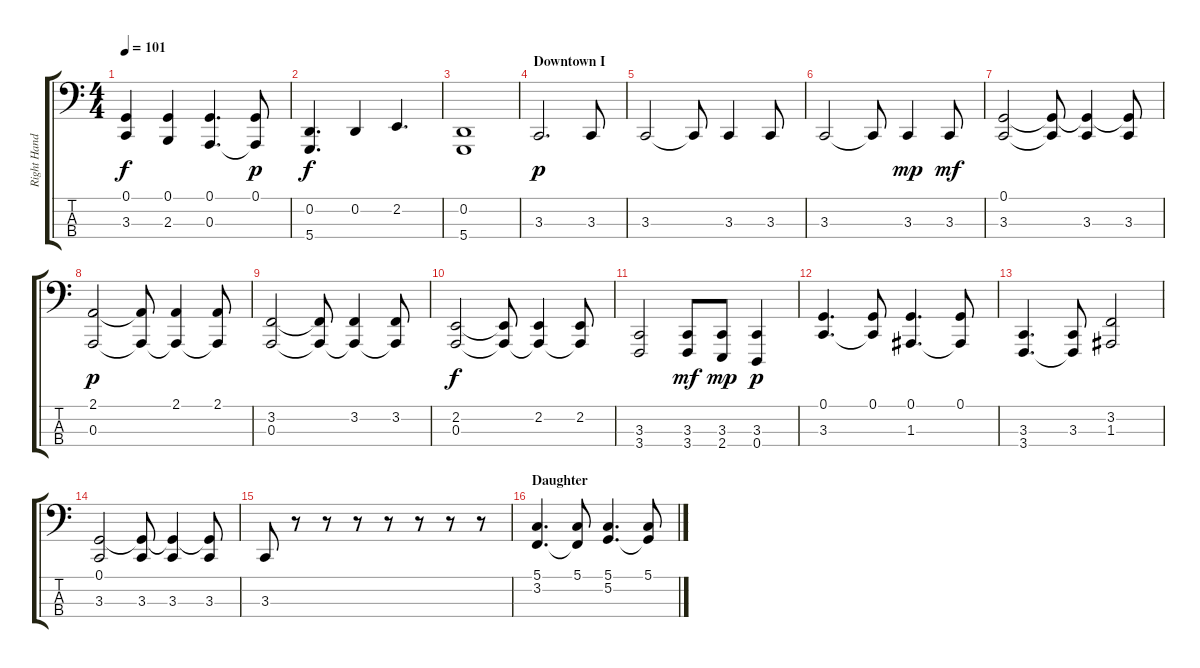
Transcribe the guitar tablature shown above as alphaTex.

\track ("Right Hand" "Right Hand") {instrument acousticgrandpiano}
\staff {score tabs}
\tuning (G2 D2 A1 D1) {hide}
\ts (4 4)
\tempo 101
\clef f4
\ks c
(0.1 3.3).4{dy f} (0.1 2.3).4 (0.1 0.3).4{d} (0.1 0.3{t}).8{dy p} |
(0.2 5.4).4{d dy f} 0.2.4 2.2.4{d} |
(0.2 5.4).1 |
\section ("" "Downtown I")
3.3.2{d dy p} 3.3.8 |
3.3.2 3.3{t}.8 3.3.4 3.3.8 |
3.3.2 3.3{t}.8 3.3.4{dy mp} 3.3.8{dy mf} |
(0.1 3.3).2 (0.1{t} 3.3{t}).8 (0.1{t} 3.3).4 (0.1{t} 3.3).8 |
(2.1 0.3).2{dy p} (2.1{t} 0.3{t}).8 (2.1 0.3{t}).4 (2.1 0.3{t}).8 |
(3.2 0.3).2 (3.2{t} 0.3{t}).8 (3.2 0.3{t}).4 (3.2 0.3{t}).8 |
(2.2 0.3).2{dy f} (2.2{t} 0.3{t}).8 (2.2 0.3{t}).4 (2.2 0.3{t}).8 |
(3.3 3.4).2 (3.3 3.4).8{dy mf} (3.3 2.4).8{dy mp} (3.3 0.4).4{dy p} |
(0.1 3.3).4{d} (0.1 3.3{t}).8 (0.1 1.3).4{d} (0.1 1.3{t}).8 |
(3.3 3.4).4{d} (3.3 3.4{t}).8 (3.2 1.3).2 |
(0.1 3.3).2 (0.1{t} 3.3).8 (0.1{t} 3.3).4 (0.1{t} 3.3).8 |
3.3.8 r.8 r.8 r.8 r.8 r.8 r.8 r.8 |
\section ("" "Daughter")
(5.1 3.2).4{d} (5.1 3.2{t}).8 (5.1 5.2).4{d} (5.1 5.2{t}).8
